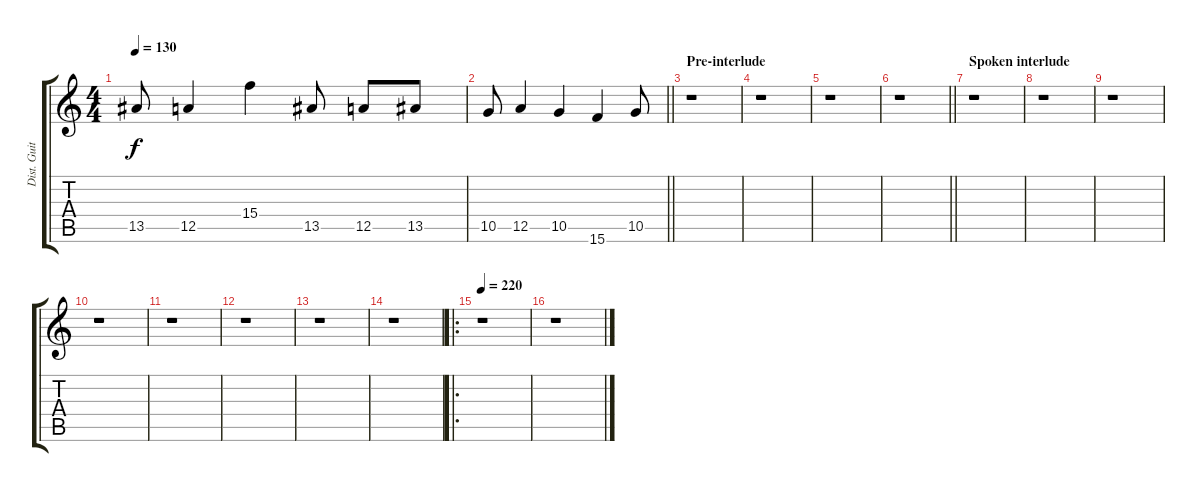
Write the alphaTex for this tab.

\track ("Dist. Guitar" "Dist. Guit") {instrument distortionguitar}
\staff {score tabs}
\tuning (E4 B3 G3 D3 A2 D2) {hide}
\ts (4 4)
\tempo 130
\clef g2
\ks c
13.5.8{dy f} 12.5.4 15.4.4 13.5.8 12.5.8 13.5.8 |
\barLineRight lightlight
10.5.8 12.5.4 10.5.4 15.6.4 10.5.8 |
\section ("" "Pre-interlude")
r.1 |
r.1 |
r.1 |
\barLineRight lightlight
r.1 |
\section ("" "Spoken interlude")
r.1 |
r.1 |
r.1 |
r.1 |
r.1 |
r.1 |
r.1 |
r.1 |
\ro
\tempo 220
r.1 |
r.1
